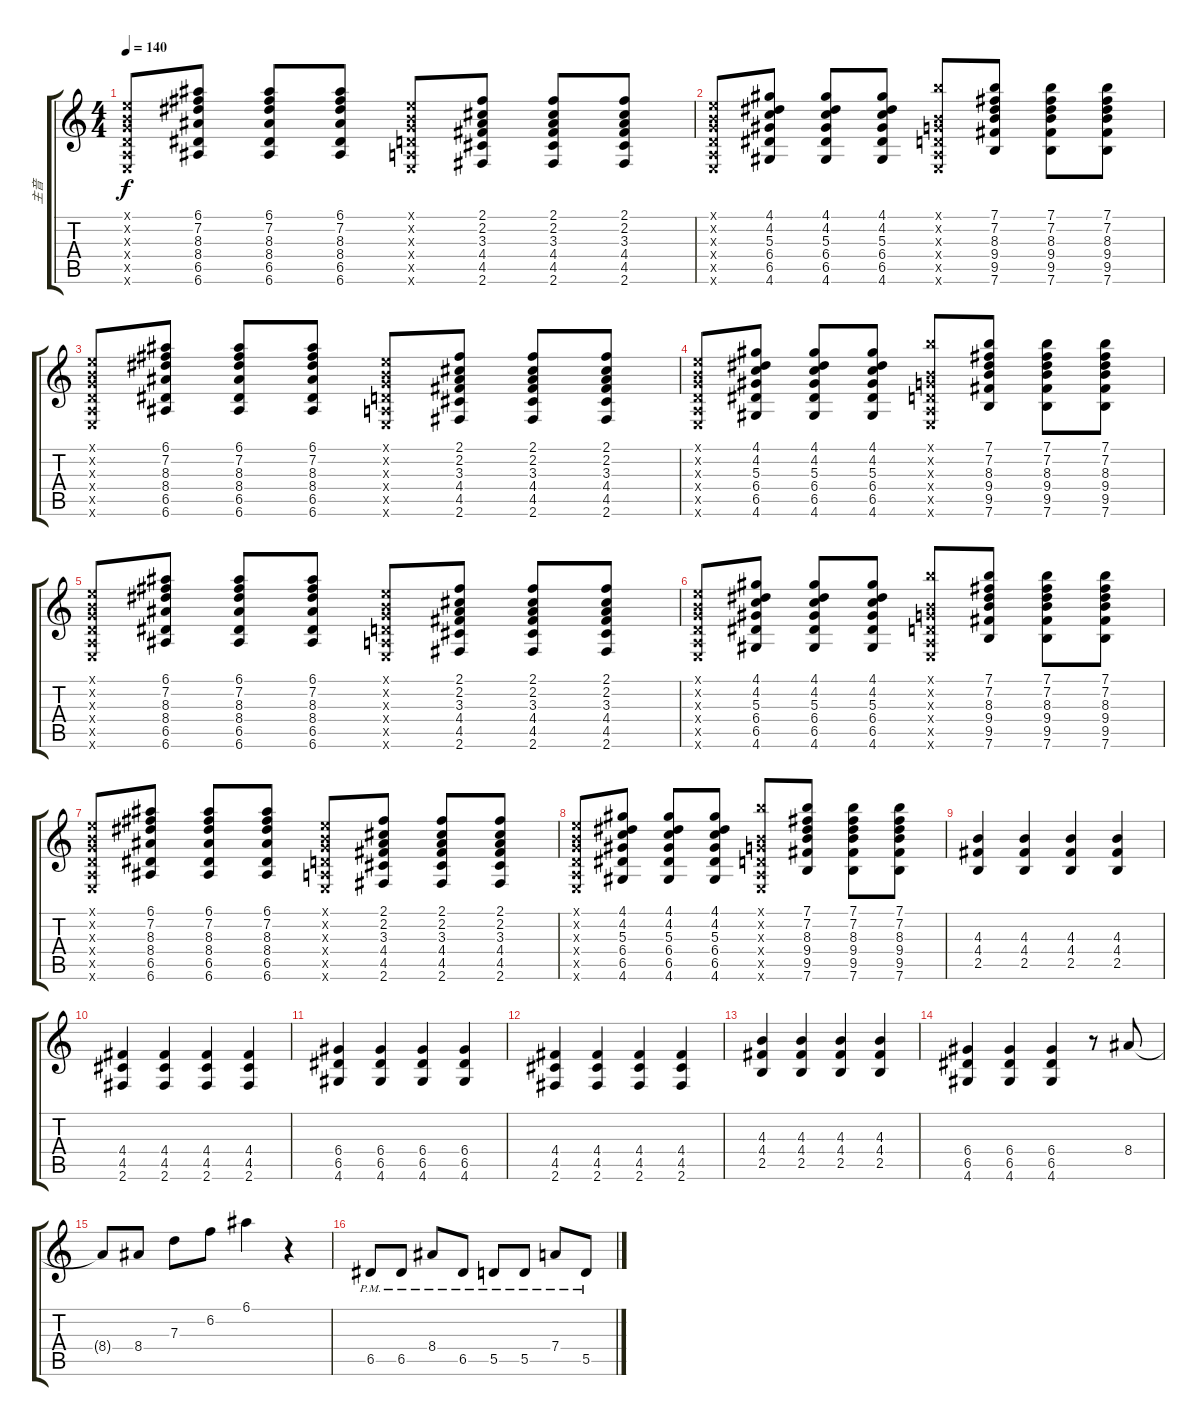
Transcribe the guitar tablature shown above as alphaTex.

\track ("主音" "主音") {instrument overdrivenguitar}
\staff {score tabs}
\tuning (E4 B3 G3 D3 A2 E2) {hide}
\ts (4 4)
\tempo 140
\clef g2
\ks c
(0.1{x} 0.2{x} 0.3{x} 0.4{x} 0.5{x} 0.6{x}).8{dy f volume 8 instrument overdrivenguitar} (6.1 7.2 8.3 8.4 6.5 6.6).8 (6.1 7.2 8.3 8.4 6.5 6.6).8 (6.1 7.2 8.3 8.4 6.5 6.6).8 (0.1{x} 0.2{x} 0.3{x} 0.4{x} 0.5{x} 0.6{x}).8 (2.1 2.2 3.3 4.4 4.5 2.6).8 (2.1 2.2 3.3 4.4 4.5 2.6).8 (2.1 2.2 3.3 4.4 4.5 2.6).8 |
(0.1{x} 0.2{x} 0.3{x} 0.4{x} 0.5{x} 0.6{x}).8 (4.1 4.2 5.3 6.4 6.5 4.6).8 (4.1 4.2 5.3 6.4 6.5 4.6).8 (4.1 4.2 5.3 6.4 6.5 4.6).8 (7.1{x} 0.2{x} 0.3{x} 0.4{x} 0.5{x} 0.6{x}).8 (7.1 7.2 8.3 9.4 9.5 7.6).8 (7.1 7.2 8.3 9.4 9.5 7.6).8 (7.1 7.2 8.3 9.4 9.5 7.6).8 |
(0.1{x} 0.2{x} 0.3{x} 0.4{x} 0.5{x} 0.6{x}).8 (6.1 7.2 8.3 8.4 6.5 6.6).8 (6.1 7.2 8.3 8.4 6.5 6.6).8 (6.1 7.2 8.3 8.4 6.5 6.6).8 (0.1{x} 0.2{x} 0.3{x} 0.4{x} 0.5{x} 0.6{x}).8 (2.1 2.2 3.3 4.4 4.5 2.6).8 (2.1 2.2 3.3 4.4 4.5 2.6).8 (2.1 2.2 3.3 4.4 4.5 2.6).8 |
(0.1{x} 0.2{x} 0.3{x} 0.4{x} 0.5{x} 0.6{x}).8 (4.1 4.2 5.3 6.4 6.5 4.6).8 (4.1 4.2 5.3 6.4 6.5 4.6).8 (4.1 4.2 5.3 6.4 6.5 4.6).8 (7.1{x} 0.2{x} 0.3{x} 0.4{x} 0.5{x} 0.6{x}).8 (7.1 7.2 8.3 9.4 9.5 7.6).8 (7.1 7.2 8.3 9.4 9.5 7.6).8 (7.1 7.2 8.3 9.4 9.5 7.6).8 |
(0.1{x} 0.2{x} 0.3{x} 0.4{x} 0.5{x} 0.6{x}).8 (6.1 7.2 8.3 8.4 6.5 6.6).8 (6.1 7.2 8.3 8.4 6.5 6.6).8 (6.1 7.2 8.3 8.4 6.5 6.6).8 (0.1{x} 0.2{x} 0.3{x} 0.4{x} 0.5{x} 0.6{x}).8 (2.1 2.2 3.3 4.4 4.5 2.6).8 (2.1 2.2 3.3 4.4 4.5 2.6).8 (2.1 2.2 3.3 4.4 4.5 2.6).8 |
(0.1{x} 0.2{x} 0.3{x} 0.4{x} 0.5{x} 0.6{x}).8 (4.1 4.2 5.3 6.4 6.5 4.6).8 (4.1 4.2 5.3 6.4 6.5 4.6).8 (4.1 4.2 5.3 6.4 6.5 4.6).8 (7.1{x} 0.2{x} 0.3{x} 0.4{x} 0.5{x} 0.6{x}).8 (7.1 7.2 8.3 9.4 9.5 7.6).8 (7.1 7.2 8.3 9.4 9.5 7.6).8 (7.1 7.2 8.3 9.4 9.5 7.6).8 |
(0.1{x} 0.2{x} 0.3{x} 0.4{x} 0.5{x} 0.6{x}).8 (6.1 7.2 8.3 8.4 6.5 6.6).8 (6.1 7.2 8.3 8.4 6.5 6.6).8 (6.1 7.2 8.3 8.4 6.5 6.6).8 (0.1{x} 0.2{x} 0.3{x} 0.4{x} 0.5{x} 0.6{x}).8 (2.1 2.2 3.3 4.4 4.5 2.6).8 (2.1 2.2 3.3 4.4 4.5 2.6).8 (2.1 2.2 3.3 4.4 4.5 2.6).8 |
(0.1{x} 0.2{x} 0.3{x} 0.4{x} 0.5{x} 0.6{x}).8 (4.1 4.2 5.3 6.4 6.5 4.6).8 (4.1 4.2 5.3 6.4 6.5 4.6).8 (4.1 4.2 5.3 6.4 6.5 4.6).8 (7.1{x} 0.2{x} 0.3{x} 0.4{x} 0.5{x} 0.6{x}).8 (7.1 7.2 8.3 9.4 9.5 7.6).8 (7.1 7.2 8.3 9.4 9.5 7.6).8 (7.1 7.2 8.3 9.4 9.5 7.6).8 |
(4.3 4.4 2.5).4 (4.3 4.4 2.5).4 (4.3 4.4 2.5).4 (4.3 4.4 2.5).4 |
(4.4 4.5 2.6).4 (4.4 4.5 2.6).4 (4.4 4.5 2.6).4 (4.4 4.5 2.6).4 |
(6.4 6.5 4.6).4 (6.4 6.5 4.6).4 (6.4 6.5 4.6).4 (6.4 6.5 4.6).4 |
(4.4 4.5 2.6).4 (4.4 4.5 2.6).4 (4.4 4.5 2.6).4 (4.4 4.5 2.6).4 |
(4.3 4.4 2.5).4 (4.3 4.4 2.5).4 (4.3 4.4 2.5).4 (4.3 4.4 2.5).4 |
(6.4 6.5 4.6).4 (6.4 6.5 4.6).4 (6.4 6.5 4.6).4 r.8 8.4.8 |
8.4{t}.8 8.4.8 7.3.8 6.2.8 6.1.4 r.4 |
6.5{pm}.8 6.5{pm}.8 8.4{pm}.8 6.5{pm}.8 5.5{pm}.8 5.5{pm}.8 7.4{pm}.8 5.5{pm}.8
